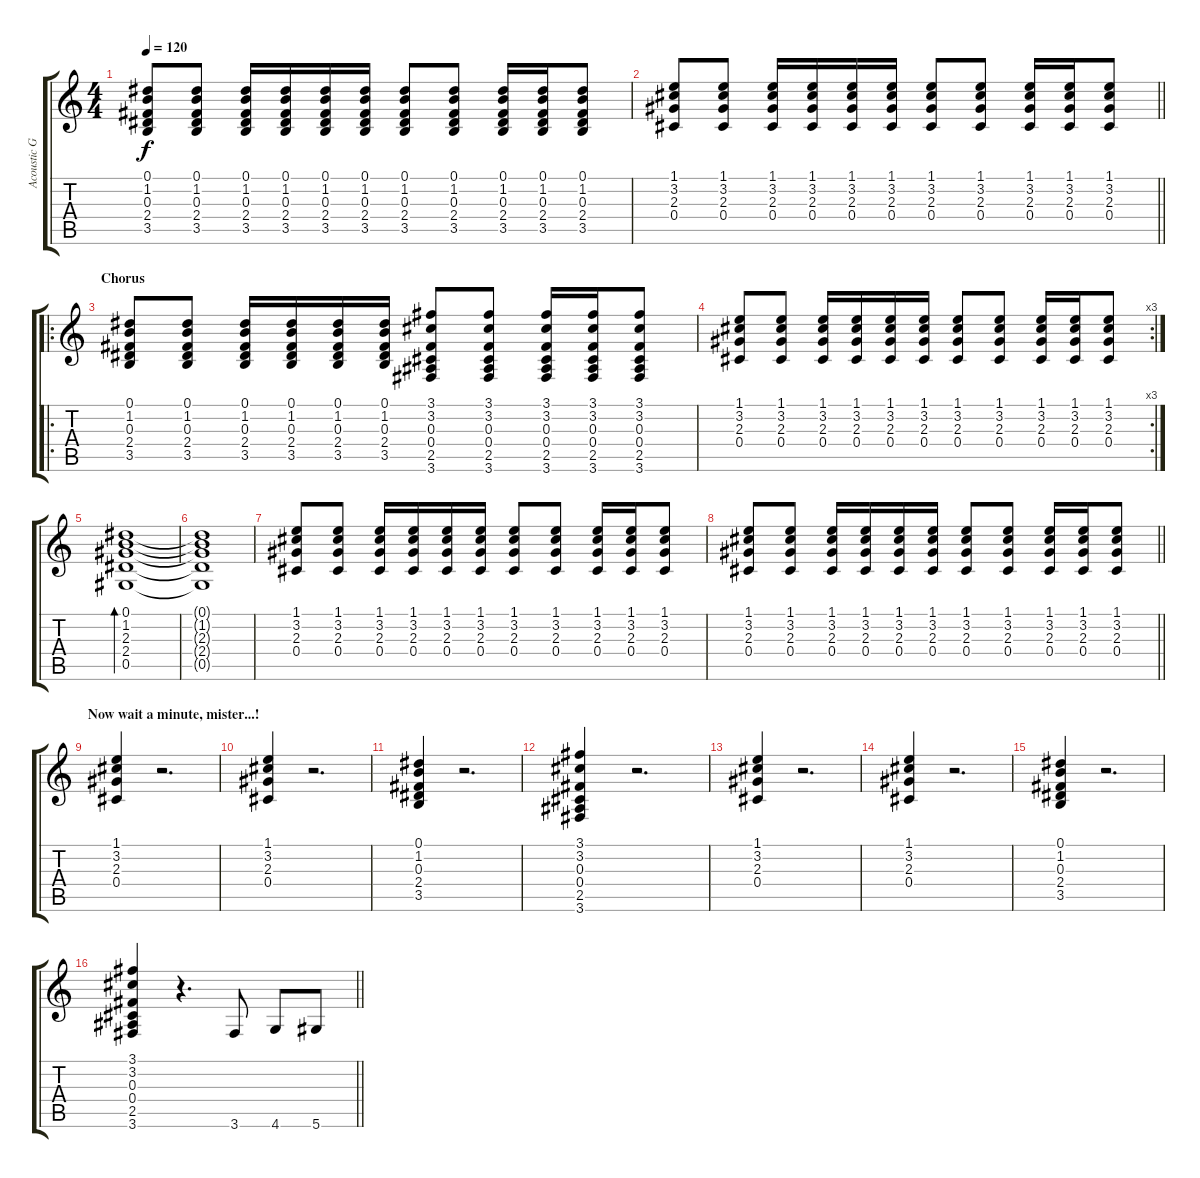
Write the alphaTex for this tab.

\track ("Acoustic Guitar (Lizard Lazario)" "Acoustic G") {instrument acousticguitarsteel}
\staff {score tabs}
\tuning (Eb4 Bb3 Gb3 Db3 Ab2 Eb2) {hide}
\ts (4 4)
\tempo 120
\clef g2
\ks c
(0.1 1.2 0.3 2.4 3.5).8{dy f} (0.1 1.2 0.3 2.4 3.5).8 (0.1 1.2 0.3 2.4 3.5).16 (0.1 1.2 0.3 2.4 3.5).16 (0.1 1.2 0.3 2.4 3.5).16 (0.1 1.2 0.3 2.4 3.5).16 (0.1 1.2 0.3 2.4 3.5).8 (0.1 1.2 0.3 2.4 3.5).8 (0.1 1.2 0.3 2.4 3.5).16 (0.1 1.2 0.3 2.4 3.5).16 (0.1 1.2 0.3 2.4 3.5).8 |
\barLineRight lightlight
(1.1 3.2 2.3 0.4).8 (1.1 3.2 2.3 0.4).8 (1.1 3.2 2.3 0.4).16 (1.1 3.2 2.3 0.4).16 (1.1 3.2 2.3 0.4).16 (1.1 3.2 2.3 0.4).16 (1.1 3.2 2.3 0.4).8 (1.1 3.2 2.3 0.4).8 (1.1 3.2 2.3 0.4).16 (1.1 3.2 2.3 0.4).16 (1.1 3.2 2.3 0.4).8 |
\ro
\section ("" "Chorus")
(0.1 1.2 0.3 2.4 3.5).8 (0.1 1.2 0.3 2.4 3.5).8 (0.1 1.2 0.3 2.4 3.5).16 (0.1 1.2 0.3 2.4 3.5).16 (0.1 1.2 0.3 2.4 3.5).16 (0.1 1.2 0.3 2.4 3.5).16 (3.1 3.2 0.3 0.4 2.5 3.6).8 (3.1 3.2 0.3 0.4 2.5 3.6).8 (3.1 3.2 0.3 0.4 2.5 3.6).16 (3.1 3.2 0.3 0.4 2.5 3.6).16 (3.1 3.2 0.3 0.4 2.5 3.6).8 |
\rc 3
(1.1 3.2 2.3 0.4).8 (1.1 3.2 2.3 0.4).8 (1.1 3.2 2.3 0.4).16 (1.1 3.2 2.3 0.4).16 (1.1 3.2 2.3 0.4).16 (1.1 3.2 2.3 0.4).16 (1.1 3.2 2.3 0.4).8 (1.1 3.2 2.3 0.4).8 (1.1 3.2 2.3 0.4).16 (1.1 3.2 2.3 0.4).16 (1.1 3.2 2.3 0.4).8 |
(0.1 1.2 2.3 2.4 0.5).1{bd 240} |
(0.1{t} 1.2{t} 2.3{t} 2.4{t} 0.5{t}).1 |
(1.1 3.2 2.3 0.4).8 (1.1 3.2 2.3 0.4).8 (1.1 3.2 2.3 0.4).16 (1.1 3.2 2.3 0.4).16 (1.1 3.2 2.3 0.4).16 (1.1 3.2 2.3 0.4).16 (1.1 3.2 2.3 0.4).8 (1.1 3.2 2.3 0.4).8 (1.1 3.2 2.3 0.4).16 (1.1 3.2 2.3 0.4).16 (1.1 3.2 2.3 0.4).8 |
\barLineRight lightlight
(1.1 3.2 2.3 0.4).8 (1.1 3.2 2.3 0.4).8 (1.1 3.2 2.3 0.4).16 (1.1 3.2 2.3 0.4).16 (1.1 3.2 2.3 0.4).16 (1.1 3.2 2.3 0.4).16 (1.1 3.2 2.3 0.4).8 (1.1 3.2 2.3 0.4).8 (1.1 3.2 2.3 0.4).16 (1.1 3.2 2.3 0.4).16 (1.1 3.2 2.3 0.4).8 |
\section ("" "Now wait a minute, mister...!")
(1.1 3.2 2.3 0.4).4 r.2{d} |
(1.1 3.2 2.3 0.4).4 r.2{d} |
(0.1 1.2 0.3 2.4 3.5).4 r.2{d} |
(3.1 3.2 0.3 0.4 2.5 3.6).4 r.2{d} |
(1.1 3.2 2.3 0.4).4 r.2{d} |
(1.1 3.2 2.3 0.4).4 r.2{d} |
(0.1 1.2 0.3 2.4 3.5).4 r.2{d} |
\barLineRight lightlight
(3.1 3.2 0.3 0.4 2.5 3.6).4 r.4{d} 3.6.8 4.6.8 5.6.8
